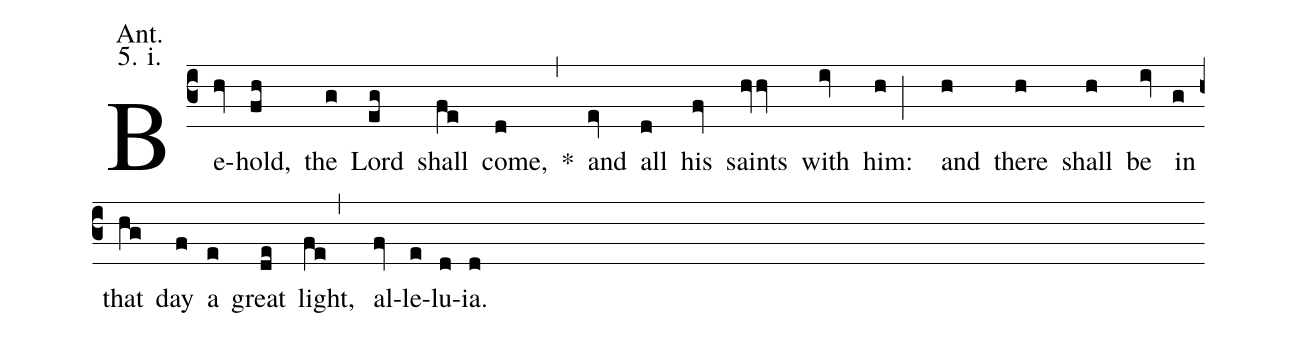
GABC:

annotation: Ant.;
annotation: 5. i.;
%%
(c3) Be(hv)hold,(fh) the(g) Lord(eg) shall(fe) come,(d) <sp>*</sp>(,) and(ev) all(d) his(fv) saints(hvv) with(iv) him:(h;) and(h) there(h) shall(h) be(iv) in(g) that(hg) day(f) a(e) great(de) light,(fe,) al(fv)le(e)lu(d)ia.(d)
